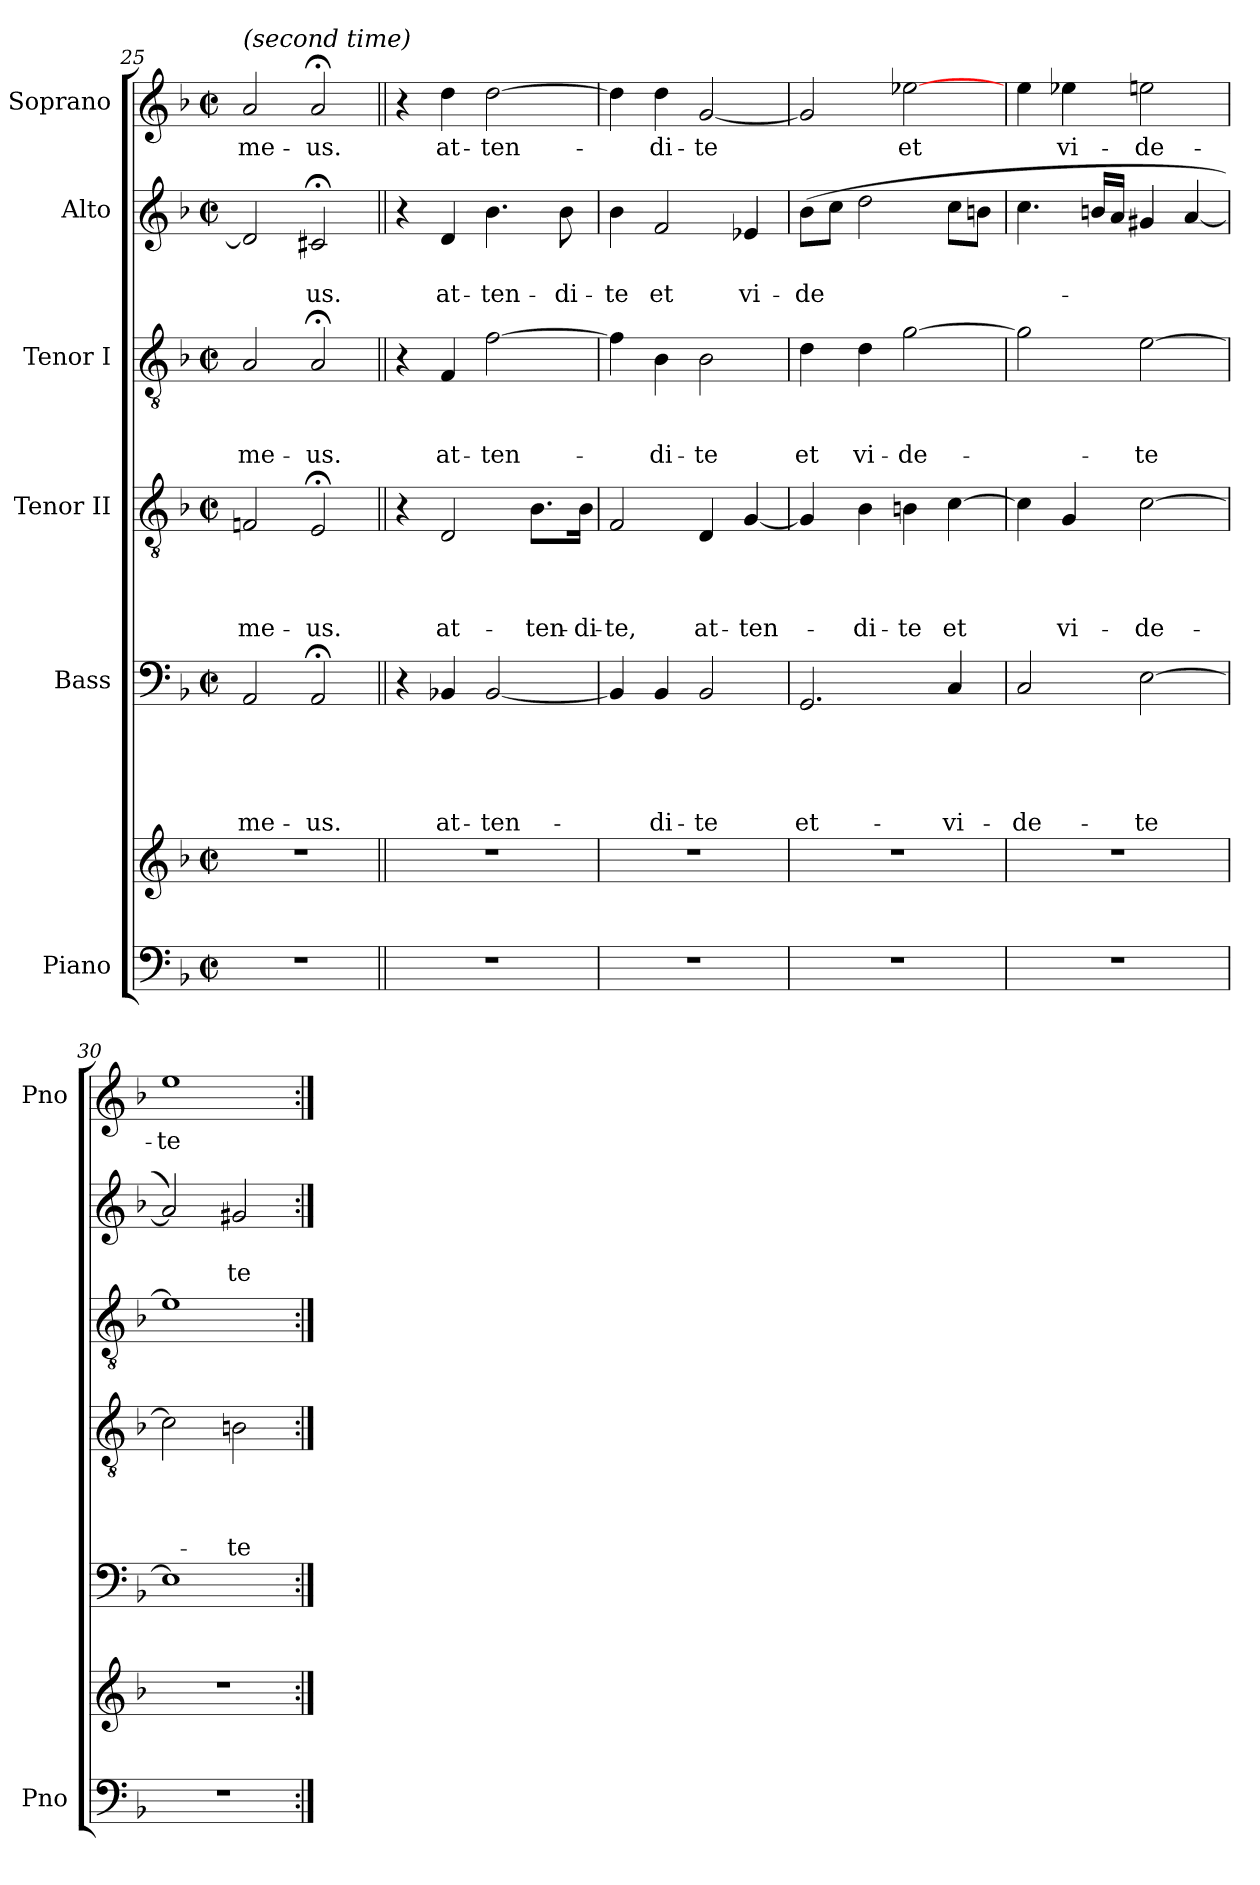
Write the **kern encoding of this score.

**kern	**kern	**kern	**text	**text	**text	**text	**text	**kern	**text	**text	**text	**text	**kern	**text	**text	**text	**kern	**text	**text	**kern	**text
*part6	*part6	*part5	*part5	*part5	*part5	*part5	*part5	*part4	*part4	*part4	*part4	*part4	*part3	*part3	*part3	*part3	*part2	*part2	*part2	*part1	*part1
*staff7	*staff6	*staff5	*staff5	*staff5	*staff5	*staff5	*staff5	*staff4	*staff4	*staff4	*staff4	*staff4	*staff3	*staff3	*staff3	*staff3	*staff2	*staff2	*staff2	*staff1	*staff1
*I"Piano	*	*I"Bass	*	*	*	*	*	*I"Tenor II	*	*	*	*	*I"Tenor I	*	*	*	*I"Alto	*	*	*I"Soprano	*
*I'Pno	*	*	*	*	*	*	*	*	*	*	*	*	*	*	*	*	*	*	*	*I'Pno	*
!!LO:LB:g=z
*clefF4	*clefG2	*clefF4	*	*	*	*	*	*clefGv2	*	*	*	*	*clefGv2	*	*	*	*clefG2	*	*	*clefG2	*
*k[b-]	*k[b-]	*k[b-]	*	*	*	*	*	*k[b-]	*	*	*	*	*k[b-]	*	*	*	*k[b-]	*	*	*k[b-]	*
*F:	*F:	*F:	*	*	*	*	*	*F:	*	*	*	*	*F:	*	*	*	*F:	*	*	*F:	*
*M2/2	*M2/2	*M2/2	*	*	*	*	*	*M2/2	*	*	*	*	*M2/2	*	*	*	*M2/2	*	*	*M2/2	*
*met(c|)	*met(c|)	*met(c|)	*	*	*	*	*	*met(c|)	*	*	*	*	*met(c|)	*	*	*	*met(c|)	*	*	*met(c|)	*
=25	=25	=25	=25	=25	=25	=25	=25	=25	=25	=25	=25	=25	=25	=25	=25	=25	=25	=25	=25	=25	=25
!	!	!	!	!	!	!	!	!	!	!	!	!	!	!	!	!	!	!	!	!LO:TX:a:i:t=(second time)	!
1r	1r	2AA/	.	.	.	.	me-	2Fn/	.	.	.	me-	2A/	.	.	me-	2d/]	.	-­	2a/	me-
.	.	2AA;</	.	.	.	.	-us.	2E;</	.	.	.	-us.	2A;</	.	.	-us.	2c#X;</	.	us.	2a;</	-us.
=26||	=26||	=26||	=26||	=26||	=26||	=26||	=26||	=26||	=26||	=26||	=26||	=26||	=26||	=26||	=26||	=26||	=26||	=26||	=26||	=26||	=26||
1r	1r	4r	.	.	.	.	.	4r	.	.	.	.	4r	.	.	.	4r	.	.	4r	.
.	.	4BB-X/	.	.	.	.	at-	2D/	.	.	.	at-	4F/	.	.	at-	4d/	.	at-	4dd\	at-
.	.	[2BB-/	.	.	.	.	-ten-	.	.	.	.	.	[2f\	.	.	-ten-	4.b-\	.	-ten-	[2dd\	-ten-
.	.	.	.	.	.	.	.	8.B-\L	.	.	.	-ten-	.	.	.	.	.	.	.	.	.
.	.	.	.	.	.	.	.	.	.	.	.	.	.	.	.	.	8b-\	.	-di-	.	.
.	.	.	.	.	.	.	.	16B-\Jk	.	.	.	-di-	.	.	.	.	.	.	.	.	.
=27	=27	=27	=27	=27	=27	=27	=27	=27	=27	=27	=27	=27	=27	=27	=27	=27	=27	=27	=27	=27	=27
1r	1r	4BB-/]	.	.	.	.	-­	2F/	.	.	.	-te,	4f\]	.	.	.	4b-\	.	-te	4dd\]	.
.	.	4BB-/	.	.	.	.	di-	.	.	.	.	.	4B-\	.	.	-di-	2f/	.	et	4dd\	-di-
.	.	2BB-/	.	.	.	.	-te	4D/	.	.	.	at-	2B-\	.	.	-te	.	.	.	[2g/	-te
.	.	.	.	.	.	.	.	[4G/	.	.	.	-ten-	.	.	.	.	4e-X/	.	vi-	.	.
=28	=28	=28	=28	=28	=28	=28	=28	=28	=28	=28	=28	=28	=28	=28	=28	=28	=28	=28	=28	=28	=28
1r	1r	2.GG/	.	.	.	.	et-	4G/]	.	.	.	.	4d\	.	.	et	(8b-\L	.	-de	2g/]	.
.	.	.	.	.	.	.	.	.	.	.	.	.	.	.	.	.	8cc\J	.	.	.	.
.	.	.	.	.	.	.	.	4B-\	.	.	.	-di-	4d\	.	.	vi-	2dd\	.	­	.	.
.	.	.	.	.	.	.	.	4Bn\	.	.	.	-te	[2g\	.	.	-de-	.	.	.	[2ee-X\	et
.	.	4C/	.	.	.	.	-vi-	[4c\	.	.	.	et	.	.	.	.	8cc\L	.	.	.	.
.	.	.	.	.	.	.	.	.	.	.	.	.	.	.	.	.	8bn\J	.	­-	.	.
=29	=29	=29	=29	=29	=29	=29	=29	=29	=29	=29	=29	=29	=29	=29	=29	=29	=29	=29	=29	=29	=29
1r	1r	2C/	.	.	.	.	-de-	4c\]	.	.	.	.	2g\]	.	.	-­-	4.cc\	.	.	4ee\	.
.	.	.	.	.	.	.	.	4G/	.	.	.	vi-	.	.	.	.	.	.	.	4ee-X\	vi-
.	.	.	.	.	.	.	.	.	.	.	.	.	.	.	.	.	16bn/LL	.	.	.	.
.	.	.	.	.	.	.	.	.	.	.	.	.	.	.	.	.	16a/JJ	.	.	.	.
.	.	[2E\	.	.	.	.	-te	[2c\	.	.	.	-de-	[2e\	.	.	-te	4g#X/	.	-­	2een\	-de-
.	.	.	.	.	.	.	.	.	.	.	.	.	.	.	.	.	[4a/	.	.	.	.
=30	=30	=30	=30	=30	=30	=30	=30	=30	=30	=30	=30	=30	=30	=30	=30	=30	=30	=30	=30	=30	=30
1r	1r	1E]	.	.	.	.	.	2c\]	.	.	.	.	1e]	.	.	.	2a/])	.	.	1ee	-te
.	.	.	.	.	.	.	.	2Bn\	.	.	.	-te	.	.	.	.	2g#X/	.	te	.	.
=:|!	=:|!	=:|!	=:|!	=:|!	=:|!	=:|!	=:|!	=:|!	=:|!	=:|!	=:|!	=:|!	=:|!	=:|!	=:|!	=:|!	=:|!	=:|!	=:|!	=:|!	=:|!
*-	*-	*-	*-	*-	*-	*-	*-	*-	*-	*-	*-	*-	*-	*-	*-	*-	*-	*-	*-	*-	*-
